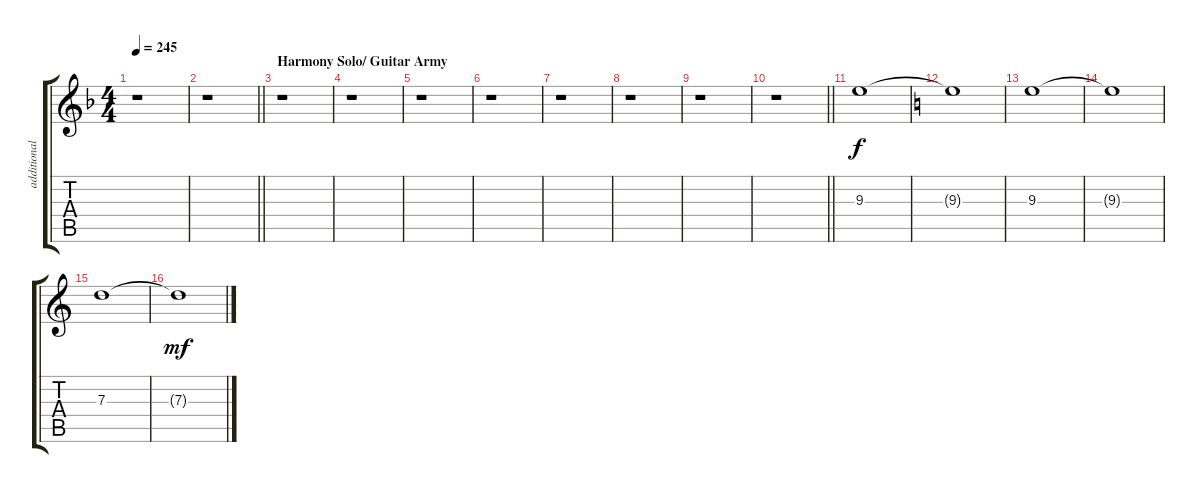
\track ("additional guitar 1 " "additional") {instrument distortionguitar}
\staff {score tabs}
\tuning (E4 B3 G3 D3 A2 E2) {hide}
\ts (4 4)
\tempo 245
\clef g2
\ks f
r.1{dy f} |
\barLineRight lightlight
r.1 |
\section ("" "Harmony Solo/ Guitar Army")
r.1 |
r.1 |
r.1 |
r.1 |
r.1 |
r.1 |
r.1 |
\barLineRight lightlight
r.1 |
9.3.1 |
\ks c
9.3{t}.1 |
9.3.1 |
9.3{t}.1 |
7.3.1 |
7.3{t}.1{dy mf}
